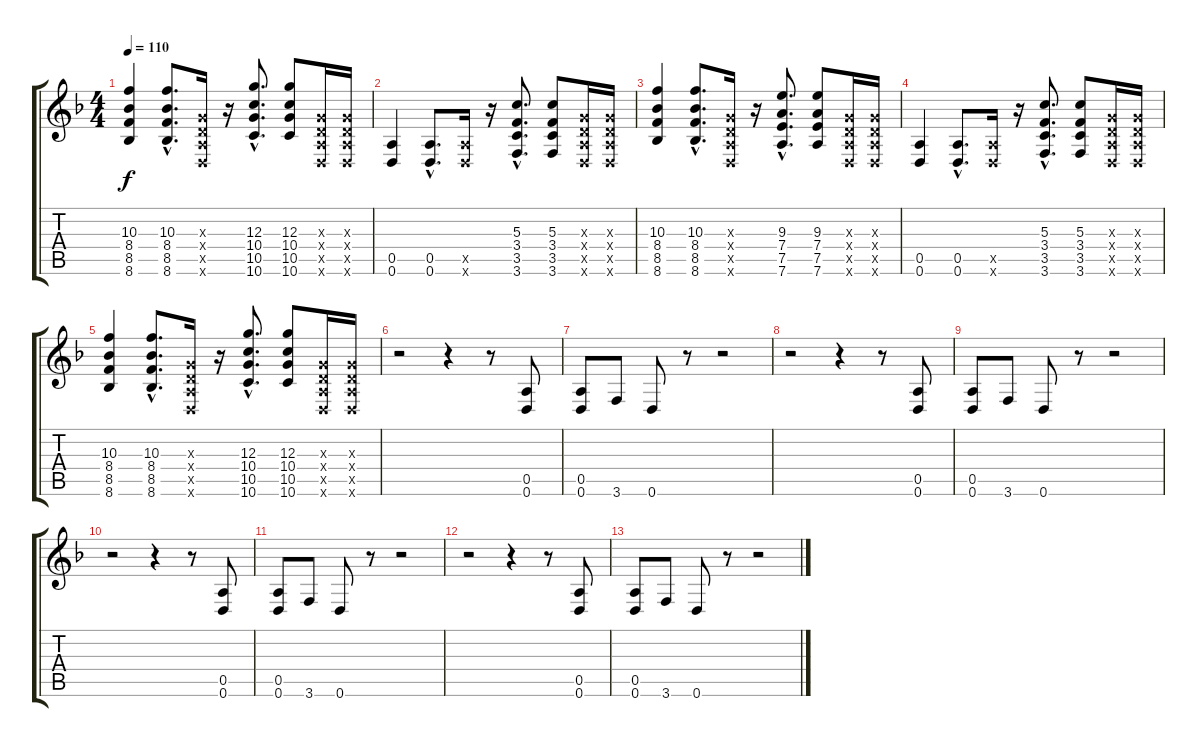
\track "" {instrument distortionguitar}
\staff {score tabs}
\tuning (E4 B3 G3 D3 A2 D2) {hide}
\ts (4 4)
\tempo 110
\clef g2
\ks f
(10.3 8.4 8.5 8.6).4{dy f} (10.3{hac} 8.4{hac} 8.5{hac} 8.6{hac}).8{d} (0.3{x} 0.4{x} 0.5{x} 0.6{x}).16 r.16 (12.3{hac} 10.4{hac} 10.5{hac} 10.6{hac}).8{d} (12.3 10.4 10.5 10.6).8 (0.3{x} 0.4{x} 0.5{x} 0.6{x}).16 (0.3{x} 0.4{x} 0.5{x} 0.6{x}).16 |
(0.5 0.6).4 (0.5{hac} 0.6{hac}).8{d} (0.5{x} 0.6{x}).16 r.16 (5.3{hac} 3.4{hac} 3.5{hac} 3.6{hac}).8{d} (5.3 3.4 3.5 3.6).8 (0.3{x} 0.4{x} 0.5{x} 0.6{x}).16 (0.3{x} 0.4{x} 0.5{x} 0.6{x}).16 |
(10.3 8.4 8.5 8.6).4 (10.3{hac} 8.4{hac} 8.5{hac} 8.6{hac}).8{d} (0.3{x} 0.4{x} 0.5{x} 0.6{x}).16 r.16 (9.3{hac} 7.4{hac} 7.5{hac} 7.6{hac}).8{d} (9.3 7.4 7.5 7.6).8 (0.3{x} 0.4{x} 0.5{x} 0.6{x}).16 (0.3{x} 0.4{x} 0.5{x} 0.6{x}).16 |
(0.5 0.6).4 (0.5{hac} 0.6{hac}).8{d} (0.5{x} 0.6{x}).16 r.16 (5.3{hac} 3.4{hac} 3.5{hac} 3.6{hac}).8{d} (5.3 3.4 3.5 3.6).8 (0.3{x} 0.4{x} 0.5{x} 0.6{x}).16 (0.3{x} 0.4{x} 0.5{x} 0.6{x}).16 |
(10.3 8.4 8.5 8.6).4 (10.3{hac} 8.4{hac} 8.5{hac} 8.6{hac}).8{d} (0.3{x} 0.4{x} 0.5{x} 0.6{x}).16 r.16 (12.3{hac} 10.4{hac} 10.5{hac} 10.6{hac}).8{d} (12.3 10.4 10.5 10.6).8 (0.3{x} 0.4{x} 0.5{x} 0.6{x}).16 (0.3{x} 0.4{x} 0.5{x} 0.6{x}).16 |
r.2 r.4 r.8 (0.5 0.6).8 |
(0.5 0.6).8 3.6.8 0.6.8 r.8 r.2 |
r.2 r.4 r.8 (0.5 0.6).8 |
(0.5 0.6).8 3.6.8 0.6.8 r.8 r.2 |
r.2 r.4 r.8 (0.5 0.6).8 |
(0.5 0.6).8 3.6.8 0.6.8 r.8 r.2 |
r.2 r.4 r.8 (0.5 0.6).8 |
(0.5 0.6).8 3.6.8 0.6.8 r.8 r.2
